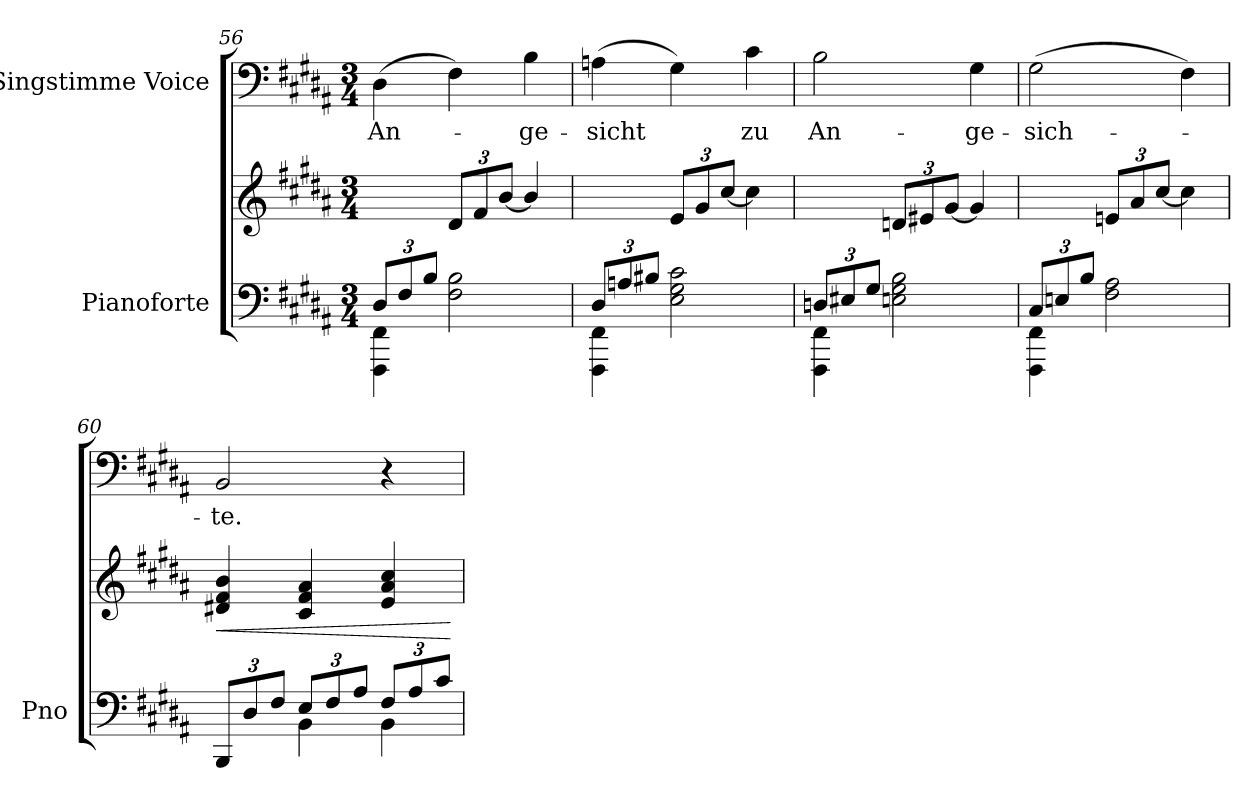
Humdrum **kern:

**kern	**kern	**dynam	**kern	**text
*part2	*part2	*part2	*part1	*part1
*staff3	*staff2	*staff2/3	*staff1	*staff1
*I"Pianoforte	*	*	*I"Singstimme Voice	*
*I'Pno	*	*	*	*
*clefF4	*clefG2	*	*clefF4	*
*k[f#c#g#d#a#]	*k[f#c#g#d#a#]	*	*k[f#c#g#d#a#]	*
*M3/4	*M3/4	*	*M3/4	*
*Xbrackettup	*	*	*	*
=56	=56	=56	=56	=56
*^	*	*	*	*
!	!	!	!	!	!LO:LY:b
(>12D#/L	4FFF#\ 4FF#\	4ryy	.	(4D#\	An-
12F#/	.	.	.	.	.
12B/J	.	.	.	.	.
*	*	*Xbrackettup	*	*	*
2ryy	2F#\ 2B\	12d#/L	.	4F#\)	.
.	.	12f#/	.	.	.
.	.	[12b/J)	.	.	.
!	!	!	!	!	!LO:LY:b
.	.	4b/]	.	4B\	-ge-
=57	=57	=57	=57	=57	=57
!	!	!	!	!	!LO:LY:b
(>12D#/L	4FFF#\ 4FF#\	4ryy	.	(4An\	-sicht
12An/	.	.	.	.	.
12B#X/J	.	.	.	.	.
2ryy	2E\ 2G#\ 2c#\	12e/L	.	4G#\)	.
.	.	12g#/	.	.	.
.	.	[12cc#/J)	.	.	.
!	!	!	!	!	!LO:LY:b
.	.	4cc#\]	.	4c#\	zu
!!LO:PB:g=z
=58	=58	=58	=58	=58	=58
!	!	!	!	!	!LO:LY:b
(>12Dn/L	4FFF#\ 4FF#\	4ryy	.	2B\	An-
12E#X/	.	.	.	.	.
12G#/J	.	.	.	.	.
2ryy	2En\ 2G#\ 2B\	12dn/L	.	.	.
.	.	12e#X/	.	.	.
.	.	[12g#/J)	.	.	.
!	!	!	!	!	!LO:LY:b
.	.	4g#/]	.	4G#\	-ge-
=59	=59	=59	=59	=59	=59
!	!	!	!	!	!LO:LY:b
(>12C#/L	4FFF#\ 4FF#\	4ryy	.	(2G#\	-sich-
12En/	.	.	.	.	.
12B/J	.	.	.	.	.
2ryy	2F#\ 2A#\	12en/L	.	.	.
.	.	12a#/	.	.	.
.	.	[<12cc#/J)	.	.	.
.	.	4cc#\]	.	4F#\)	.
=60	=60	=60	=60	=60	=60
!	!	!	!LO:HP:b	!	!LO:LY:b
12BBB/L	4ryy	4d#X/ 4f#/ 4b/	<	2BB/	-te.
12D#/	.	.	.	.	.
12F#/J	.	.	.	.	.
12E/L	4BB\	4c#/ 4f#/ 4a#/	.	.	.
12F#/	.	.	.	.	.
12A#/J	.	.	.	.	.
12F#/L	4BB\	4e/ 4a#/ 4cc#/	.	4r	.
12A#/	.	.	.	.	.
12c#/J	.	.	.	.	.
*v	*v	*	*	*	*
.	.	[	.	.
=	=	=	=	=
*-	*-	*-	*-	*-
